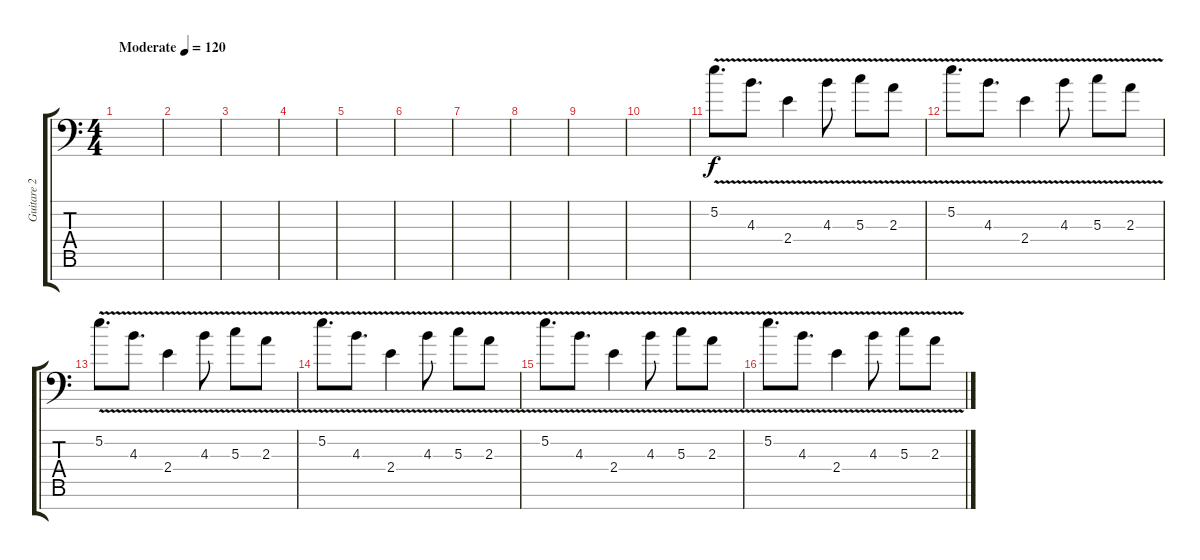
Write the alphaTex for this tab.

\track ("Guitare 2" "Guitare 2") {instrument overdrivenguitar}
\staff {score tabs}
\tuning (E4 B3 G3 D3 A2 E2 A1) {hide}
\ts (4 4)
\tempo (120 "Moderate")
\tempo 130
\tempo (120 "Moderate")
\clef f4
\ks c
|
|
|
|
|
|
|
|
|
|
5.2{v}.8{d volume 10 instrument overdrivenguitar} 4.3{v}.8{d} 2.4{v}.4 4.3{v}.8 5.3{v}.8 2.3{v}.8 |
5.2{v}.8{d volume 10} 4.3{v}.8{d} 2.4{v}.4 4.3{v}.8 5.3{v}.8 2.3{v}.8 |
5.2{v}.8{d volume 10} 4.3{v}.8{d} 2.4{v}.4 4.3{v}.8 5.3{v}.8 2.3{v}.8 |
5.2{v}.8{d volume 10} 4.3{v}.8{d} 2.4{v}.4 4.3{v}.8 5.3{v}.8 2.3{v}.8 |
5.2{v}.8{d volume 10} 4.3{v}.8{d} 2.4{v}.4 4.3{v}.8 5.3{v}.8 2.3{v}.8 |
5.2{v}.8{d volume 10} 4.3{v}.8{d} 2.4{v}.4 4.3{v}.8 5.3{v}.8 2.3{v}.8
